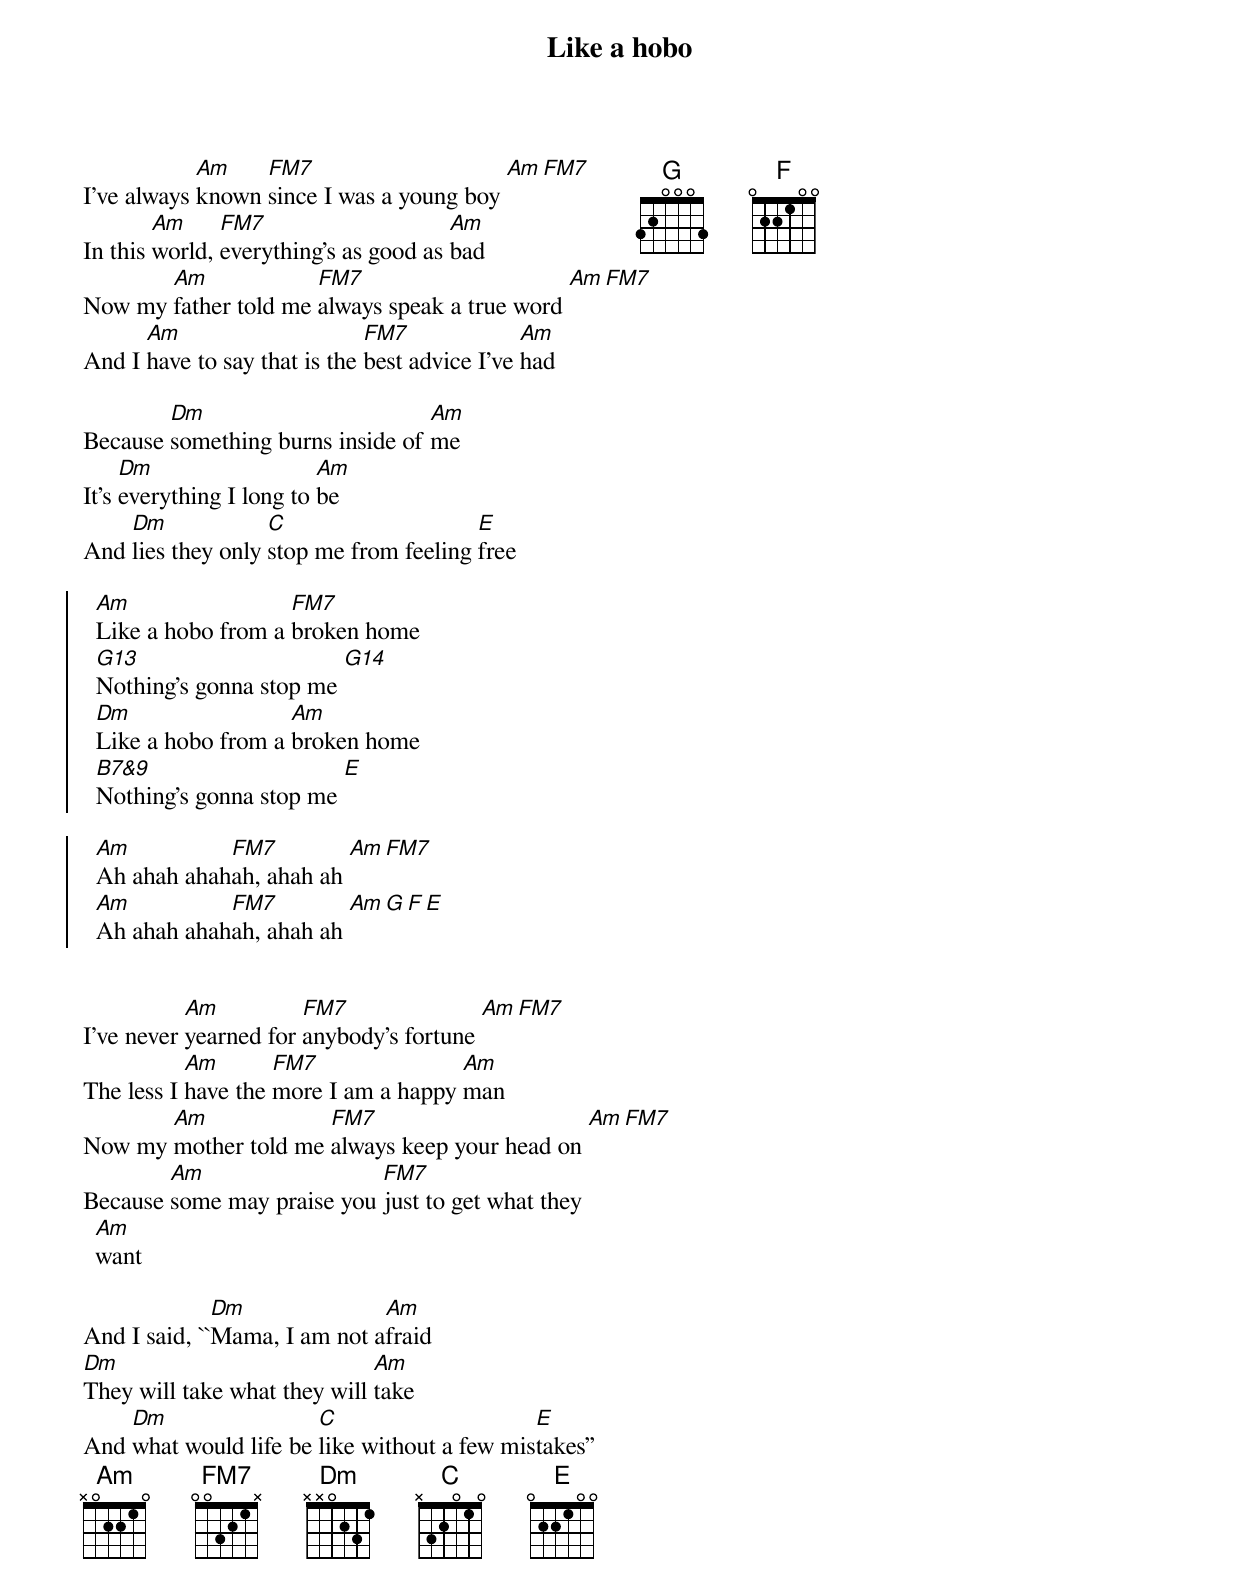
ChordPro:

{title: Like a hobo}
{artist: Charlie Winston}
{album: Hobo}
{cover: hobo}
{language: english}
{columns: 2}
{define: Am frets X 0 2 2 1 0}
{define: FM7 frets 0 0 3 2 1 X}
{define: G frets 3 2 0 0 0 3}
{define: F base-fret 1 frets 0 2 2 1 0 0}
{define: E frets 0 2 2 1 0 0}
{define: G13 frets 3 0 3 2 1 0 special}
{define: G14 frets 3 2 3 0 1 0 special}
{define: B7&9 frets 0 2 0 2 1 0 special}

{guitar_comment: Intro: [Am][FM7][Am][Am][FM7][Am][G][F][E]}


I've always [Am]known [FM7]since I was a young boy [Am][FM7]
In this [Am]world, [FM7]everything's as good as [Am]bad
Now my [Am]father told me [FM7]always speak a true word [Am][FM7]
And I [Am]have to say that is the [FM7]best advice I've [Am]had

Because [Dm]something burns inside of [Am]me
It's [Dm]everything I long to [Am]be
And [Dm]lies they only [C]stop me from feeling [E]free

{start_of_chorus}
  [Am]Like a hobo from a [FM7]broken home
  [G13]Nothing's gonna stop me [G14]
  [Dm]Like a hobo from a [Am]broken home
  [B7&9]Nothing's gonna stop me [E]
{end_of_chorus}

{start_of_chorus}
  [Am]Ah ahah ahah[FM7]ah, ahah ah [Am][FM7]
  [Am]Ah ahah ahah[FM7]ah, ahah ah [Am][G][F][E]
{end_of_chorus}


I've never [Am]yearned for [FM7]anybody's fortune [Am][FM7]
The less I [Am]have the [FM7]more I am a happy [Am]man
Now my [Am]mother told me [FM7]always keep your head on [Am][FM7]
Because [Am]some may praise you [FM7]just to get what they [Am]want

And I said, ``[Dm]Mama, I am not a[Am]fraid
[Dm]They will take what they will [Am]take
And [Dm]what would life be [C]like without a few mis[E]takes''
